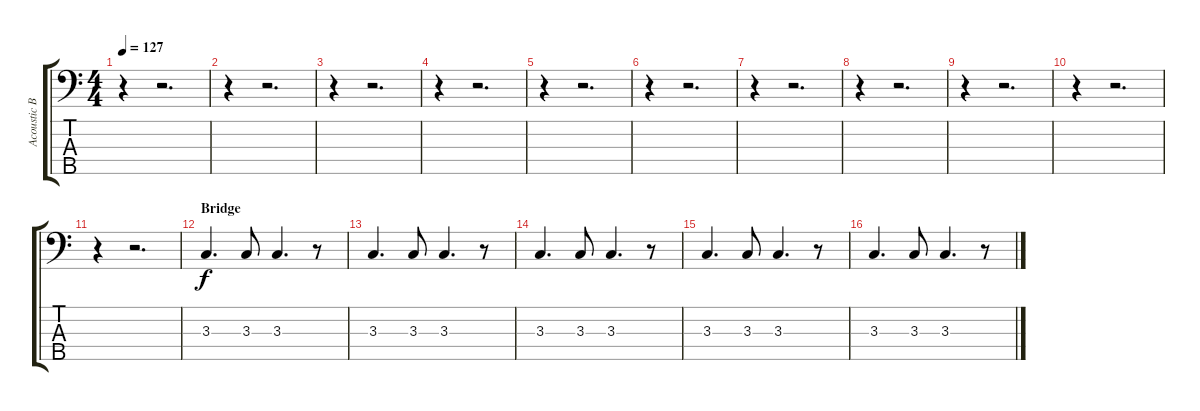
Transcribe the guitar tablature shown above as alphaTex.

\track ("Acoustic Bass" "Acoustic B") {instrument acousticbass}
\staff {score tabs}
\tuning (G2 D2 A1 E1 B0) {hide}
\ts (4 4)
\tempo 127
\clef f4
\ks c
r.4{dy mf} r.2{d} |
r.4 r.2{d} |
r.4 r.2{d} |
r.4 r.2{d} |
r.4 r.2{d} |
r.4 r.2{d} |
r.4 r.2{d} |
r.4 r.2{d} |
r.4 r.2{d} |
r.4 r.2{d} |
r.4 r.2{d} |
\section ("" "Bridge")
3.3.4{d dy f} 3.3.8 3.3.4{d} r.8 |
3.3.4{d} 3.3.8 3.3.4{d} r.8 |
3.3.4{d} 3.3.8 3.3.4{d} r.8 |
3.3.4{d} 3.3.8 3.3.4{d} r.8 |
3.3.4{d} 3.3.8 3.3.4{d} r.8
